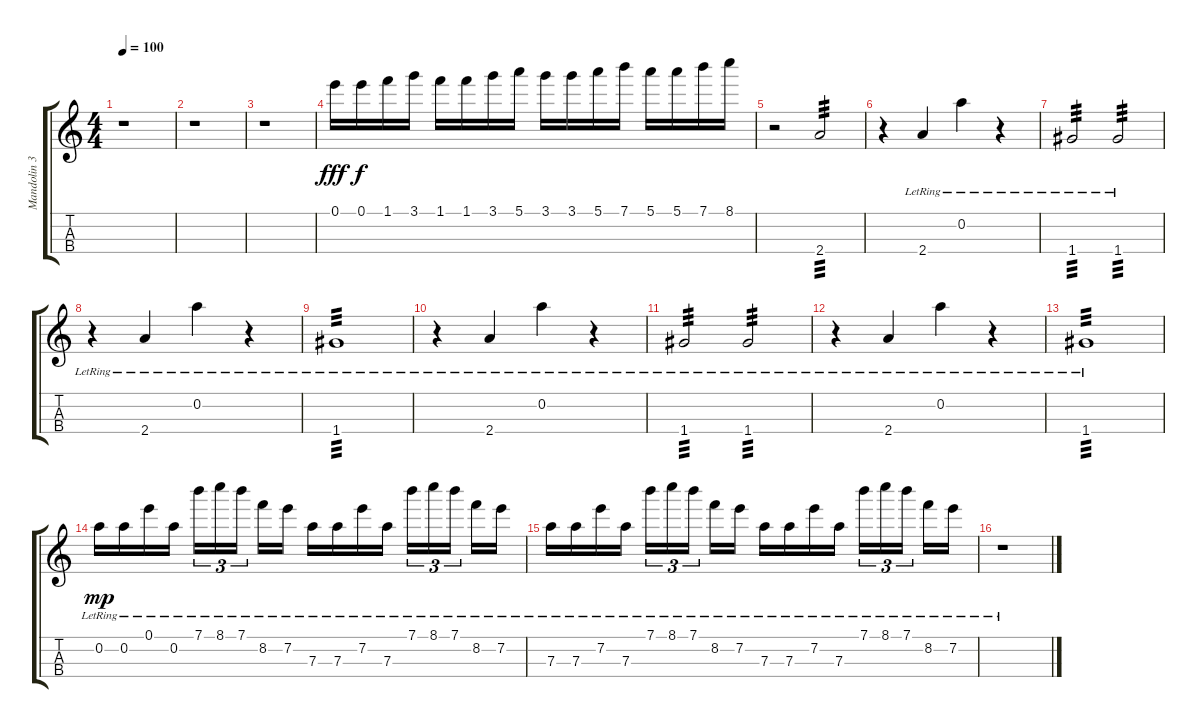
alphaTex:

\track ("Mandolin 3" "Mandolin 3") {instrument acousticguitarsteel}
\staff {score tabs}
\tuning (E5 A4 D4 G3) {hide}
\ts (4 4)
\tempo 100
\clef g2
\ks c
r.1{dy f} |
r.1 |
r.1 |
0.1.16{dy fff} 0.1.16{dy f} 1.1.16 3.1.16 1.1.16 1.1.16 3.1.16 5.1.16 3.1.16 3.1.16 5.1.16 7.1.16 5.1.16 5.1.16 7.1.16 8.1.16 |
r.2{volume 0} 2.4.2{tp 3 volume 13} |
r.4 2.4{lr}.4 0.2{lr}.4 r.4{volume 0} |
1.4{lr}.2{tp 3 volume 13} 1.4{lr}.2{tp 3 volume 2} |
r.4 2.4{lr}.4{volume 13} 0.2{lr}.4 r.4{volume 0} |
1.4{lr}.1{tp 3 volume 16} |
r.4 2.4{lr}.4 0.2{lr}.4 r.4{volume 0} |
1.4{lr}.2{tp 3 volume 13} 1.4{lr}.2{tp 3 volume 2} |
r.4 2.4{lr}.4{volume 13} 0.2{lr}.4 r.4{volume 0} |
1.4{lr}.1{tp 3 volume 16} |
0.2{lr}.16{dy mp} 0.2{lr}.16 0.1{lr}.16 0.2{lr}.16 7.1{lr}.16{tu (3 2)} 8.1{lr}.16{tu (3 2)} 7.1{lr}.16{tu (3 2) beam splitsecondary} 8.2{lr}.16 7.2{lr}.16 7.3{lr}.16 7.3{lr}.16 7.2{lr}.16 7.3{lr}.16 7.1{lr}.16{tu (3 2)} 8.1{lr}.16{tu (3 2)} 7.1{lr}.16{tu (3 2) beam splitsecondary} 8.2{lr}.16 7.2{lr}.16 |
7.3{lr}.16 7.3{lr}.16 7.2{lr}.16 7.3{lr}.16 7.1{lr}.16{tu (3 2)} 8.1{lr}.16{tu (3 2)} 7.1{lr}.16{tu (3 2) beam splitsecondary} 8.2{lr}.16 7.2{lr}.16 7.3{lr}.16 7.3{lr}.16 7.2{lr}.16 7.3{lr}.16 7.1{lr}.16{tu (3 2)} 8.1{lr}.16{tu (3 2)} 7.1{lr}.16{tu (3 2) beam splitsecondary} 8.2{lr}.16 7.2{lr}.16 |
r.1
